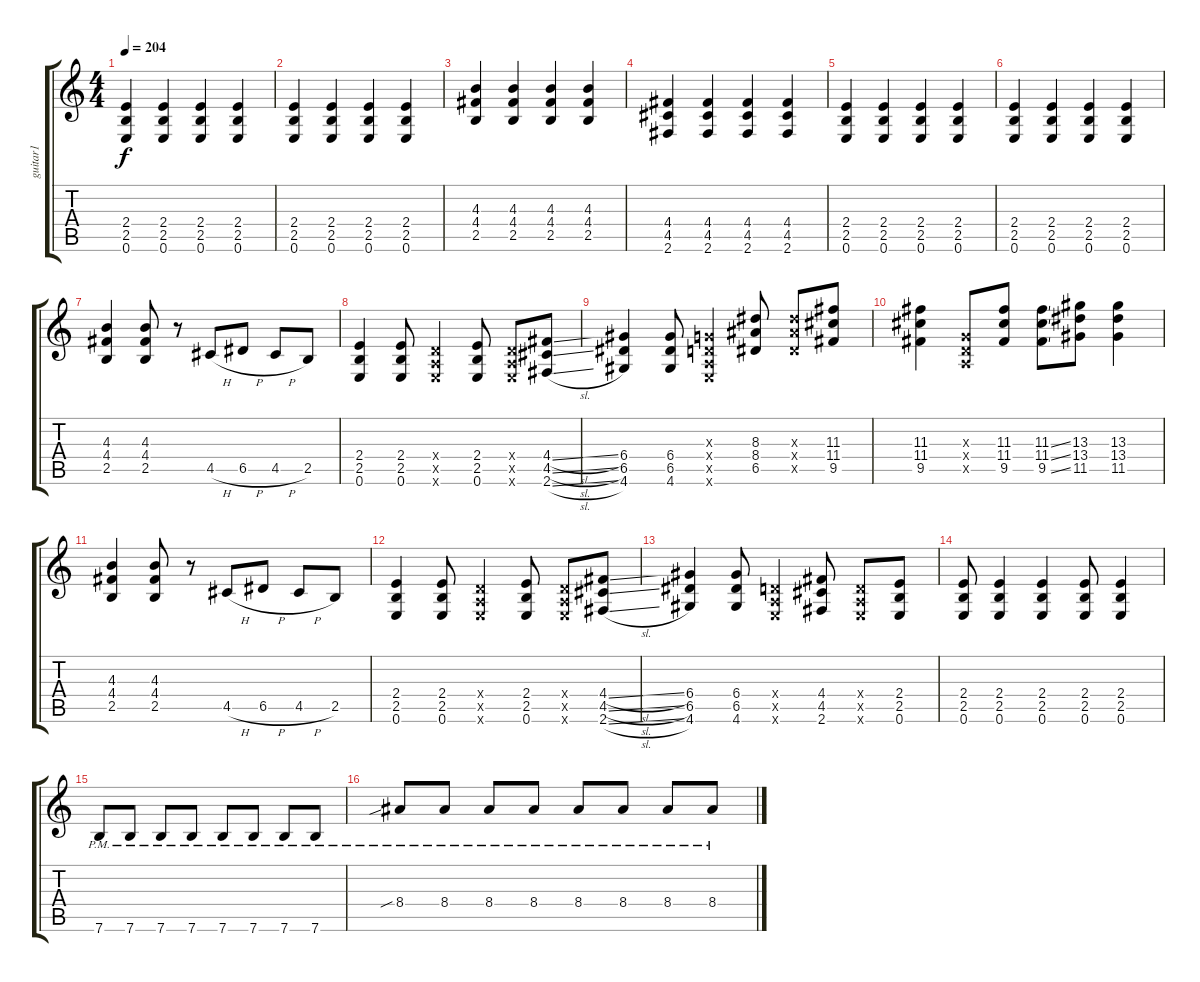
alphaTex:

\track ("guitar1" "guitar1") {instrument overdrivenguitar}
\staff {score tabs}
\tuning (E4 B3 G3 D3 A2 E2) {hide}
\ts (4 4)
\tempo 204
\clef g2
\ks c
(2.4 2.5 0.6).4{dy f} (2.4 2.5 0.6).4 (2.4 2.5 0.6).4 (2.4 2.5 0.6).4 |
(2.4 2.5 0.6).4 (2.4 2.5 0.6).4 (2.4 2.5 0.6).4 (2.4 2.5 0.6).4 |
(4.3 4.4 2.5).4 (4.3 4.4 2.5).4 (4.3 4.4 2.5).4 (4.3 4.4 2.5).4 |
(4.4 4.5 2.6).4 (4.4 4.5 2.6).4 (4.4 4.5 2.6).4 (4.4 4.5 2.6).4 |
(2.4 2.5 0.6).4 (2.4 2.5 0.6).4 (2.4 2.5 0.6).4 (2.4 2.5 0.6).4 |
(2.4 2.5 0.6).4 (2.4 2.5 0.6).4 (2.4 2.5 0.6).4 (2.4 2.5 0.6).4 |
(4.3 4.4 2.5).4 (4.3 4.4 2.5).8 r.8 4.5{h}.8 6.5{h}.8 4.5{h}.8 2.5.8 |
(2.4 2.5 0.6).4 (2.4 2.5 0.6).8 (0.4{x} 0.5{x} 0.6{x}).4 (2.4 2.5 0.6).8 (0.4{x} 0.5{x} 0.6{x}).8 (4.4{sl} 4.5{sl} 2.6{sl}).8 |
(6.4 6.5 4.6).4 (6.4 6.5 4.6).8 (0.3{x} 0.4{x} 0.5{x} 0.6{x}).4 (8.3 8.4 6.5).8 (8.3{x} 8.4{x} 6.5{x}).8 (11.3 11.4 9.5).8 |
(11.3 11.4 9.5).4 (0.3{x} 0.4{x} 0.5{x}).8 (11.3 11.4 9.5).8 (11.3{ss} 11.4{ss} 9.5{ss}).8 (13.3 13.4 11.5).8 (13.3 13.4 11.5).4 |
(4.3 4.4 2.5).4 (4.3 4.4 2.5).8 r.8 4.5{h}.8 6.5{h}.8 4.5{h}.8 2.5.8 |
(2.4 2.5 0.6).4 (2.4 2.5 0.6).8 (0.4{x} 0.5{x} 0.6{x}).4 (2.4 2.5 0.6).8 (0.4{x} 0.5{x} 0.6{x}).8 (4.4{sl} 4.5{sl} 2.6{sl}).8 |
(6.4 6.5 4.6).4 (6.4 6.5 4.6).8 (0.4{x} 0.5{x} 0.6{x}).4 (4.4 4.5 2.6).8 (0.4{x} 0.5{x} 0.6{x}).8 (2.4 2.5 0.6).8 |
(2.4 2.5 0.6).8 (2.4 2.5 0.6).4 (2.4 2.5 0.6).4 (2.4 2.5 0.6).8 (2.4 2.5 0.6).4 |
7.6{pm}.8 7.6{pm}.8 7.6{pm}.8 7.6{pm}.8 7.6{pm}.8 7.6{pm}.8 7.6{pm}.8 7.6{pm}.8 |
8.4{sib pm}.8 8.4{pm}.8 8.4{pm}.8 8.4{pm}.8 8.4{pm}.8 8.4{pm}.8 8.4{pm}.8 8.4{pm}.8
